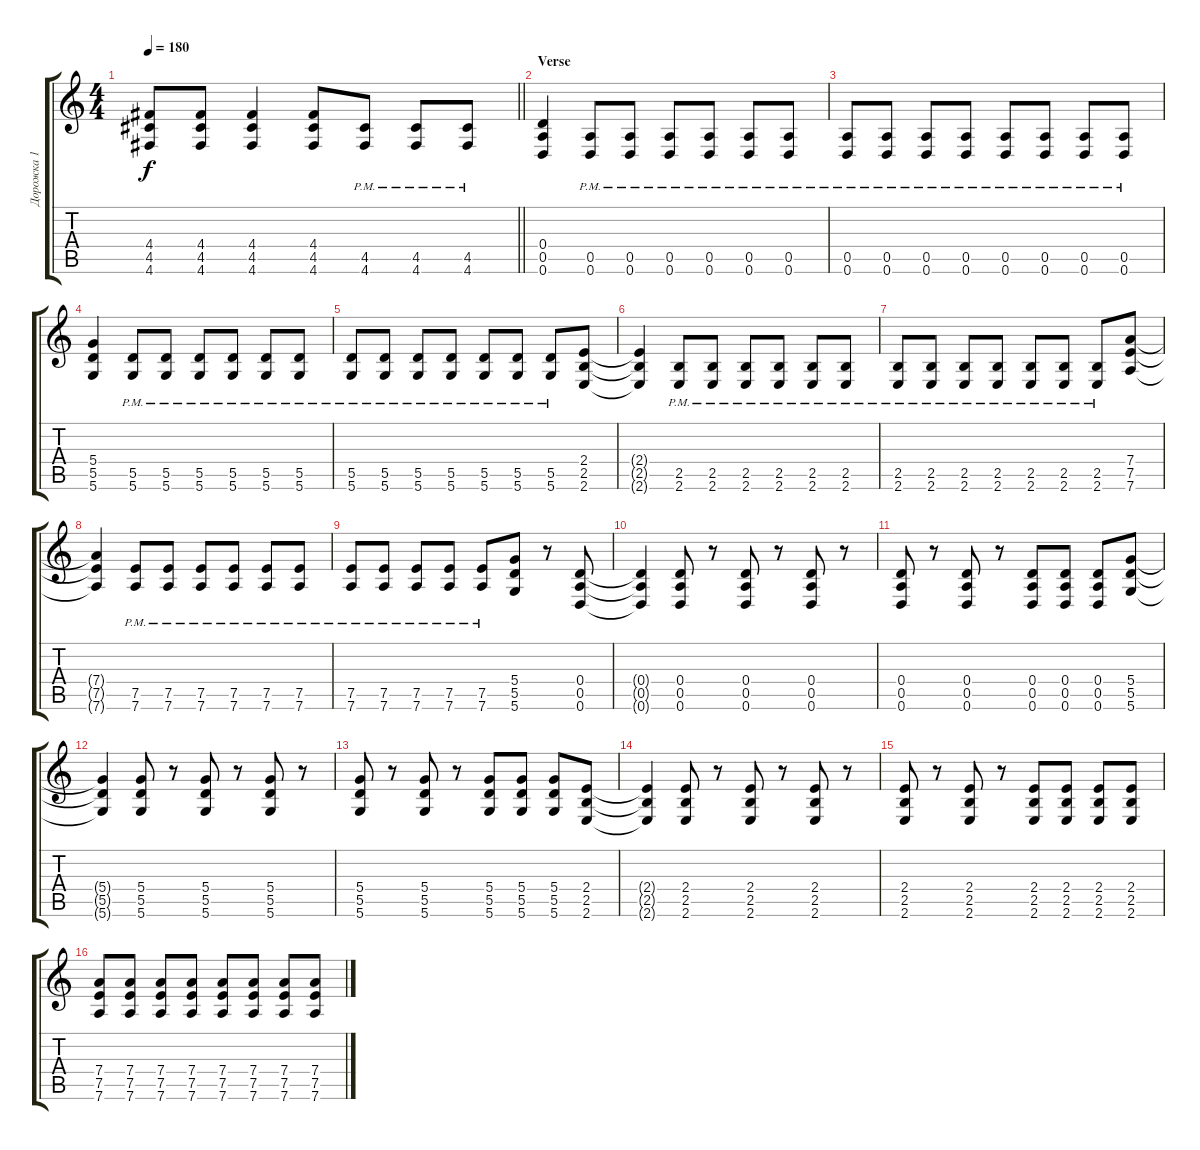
\track ("Дорожка 1" "Дорожка 1") {instrument distortionguitar}
\staff {score tabs}
\tuning (E4 B3 G3 D3 A2 D2) {hide}
\ts (4 4)
\tempo 180
\clef g2
\barLineRight lightlight
\ks c
(4.4 4.5 4.6).8{dy f} (4.4 4.5 4.6).8 (4.4 4.5 4.6).4 (4.4 4.5 4.6).8 (4.5{pm} 4.6{pm}).8 (4.5{pm} 4.6{pm}).8 (4.5{pm} 4.6{pm}).8 |
\section ("" "Verse")
(0.4 0.5 0.6).4 (0.5{pm} 0.6{pm}).8 (0.5{pm} 0.6{pm}).8 (0.5{pm} 0.6{pm}).8 (0.5{pm} 0.6{pm}).8 (0.5{pm} 0.6{pm}).8 (0.5{pm} 0.6{pm}).8 |
(0.5{pm} 0.6{pm}).8 (0.5{pm} 0.6{pm}).8 (0.5{pm} 0.6{pm}).8 (0.5{pm} 0.6{pm}).8 (0.5{pm} 0.6{pm}).8 (0.5{pm} 0.6{pm}).8 (0.5{pm} 0.6{pm}).8 (0.5{pm} 0.6{pm}).8 |
(5.4 5.5 5.6).4 (5.5{pm} 5.6{pm}).8 (5.5{pm} 5.6{pm}).8 (5.5{pm} 5.6{pm}).8 (5.5{pm} 5.6{pm}).8 (5.5{pm} 5.6{pm}).8 (5.5{pm} 5.6{pm}).8 |
(5.5{pm} 5.6{pm}).8 (5.5{pm} 5.6{pm}).8 (5.5{pm} 5.6{pm}).8 (5.5{pm} 5.6{pm}).8 (5.5{pm} 5.6{pm}).8 (5.5{pm} 5.6{pm}).8 (5.5{pm} 5.6{pm}).8 (2.4 2.5 2.6).8 |
(2.4{t} 2.5{t} 2.6{t}).4 (2.5{pm} 2.6{pm}).8 (2.5{pm} 2.6{pm}).8 (2.5{pm} 2.6{pm}).8 (2.5{pm} 2.6{pm}).8 (2.5{pm} 2.6{pm}).8 (2.5{pm} 2.6{pm}).8 |
(2.5{pm} 2.6{pm}).8 (2.5{pm} 2.6{pm}).8 (2.5{pm} 2.6{pm}).8 (2.5{pm} 2.6{pm}).8 (2.5{pm} 2.6{pm}).8 (2.5{pm} 2.6{pm}).8 (2.5{pm} 2.6{pm}).8 (7.4 7.5 7.6).8 |
(7.4{t} 7.5{t} 7.6{t}).4 (7.5{pm} 7.6{pm}).8 (7.5{pm} 7.6{pm}).8 (7.5{pm} 7.6{pm}).8 (7.5{pm} 7.6{pm}).8 (7.5{pm} 7.6{pm}).8 (7.5{pm} 7.6{pm}).8 |
(7.5{pm} 7.6{pm}).8 (7.5{pm} 7.6{pm}).8 (7.5{pm} 7.6{pm}).8 (7.5{pm} 7.6{pm}).8 (7.5{pm} 7.6{pm}).8 (5.4 5.5 5.6).8 r.8 (0.4 0.5 0.6).8 |
(0.4{t} 0.5{t} 0.6{t}).4 (0.4 0.5 0.6).8 r.8 (0.4 0.5 0.6).8 r.8 (0.4 0.5 0.6).8 r.8 |
(0.4 0.5 0.6).8 r.8 (0.4 0.5 0.6).8 r.8 (0.4 0.5 0.6).8 (0.4 0.5 0.6).8 (0.4 0.5 0.6).8 (5.4 5.5 5.6).8 |
(5.4{t} 5.5{t} 5.6{t}).4 (5.4 5.5 5.6).8 r.8 (5.4 5.5 5.6).8 r.8 (5.4 5.5 5.6).8 r.8 |
(5.4 5.5 5.6).8 r.8 (5.4 5.5 5.6).8 r.8 (5.4 5.5 5.6).8 (5.4 5.5 5.6).8 (5.4 5.5 5.6).8 (2.4 2.5 2.6).8 |
(2.4{t} 2.5{t} 2.6{t}).4 (2.4 2.5 2.6).8 r.8 (2.4 2.5 2.6).8 r.8 (2.4 2.5 2.6).8 r.8 |
(2.4 2.5 2.6).8 r.8 (2.4 2.5 2.6).8 r.8 (2.4 2.5 2.6).8 (2.4 2.5 2.6).8 (2.4 2.5 2.6).8 (2.4 2.5 2.6).8 |
(7.4 7.5 7.6).8 (7.4 7.5 7.6).8 (7.4 7.5 7.6).8 (7.4 7.5 7.6).8 (7.4 7.5 7.6).8 (7.4 7.5 7.6).8 (7.4 7.5 7.6).8 (7.4 7.5 7.6).8
